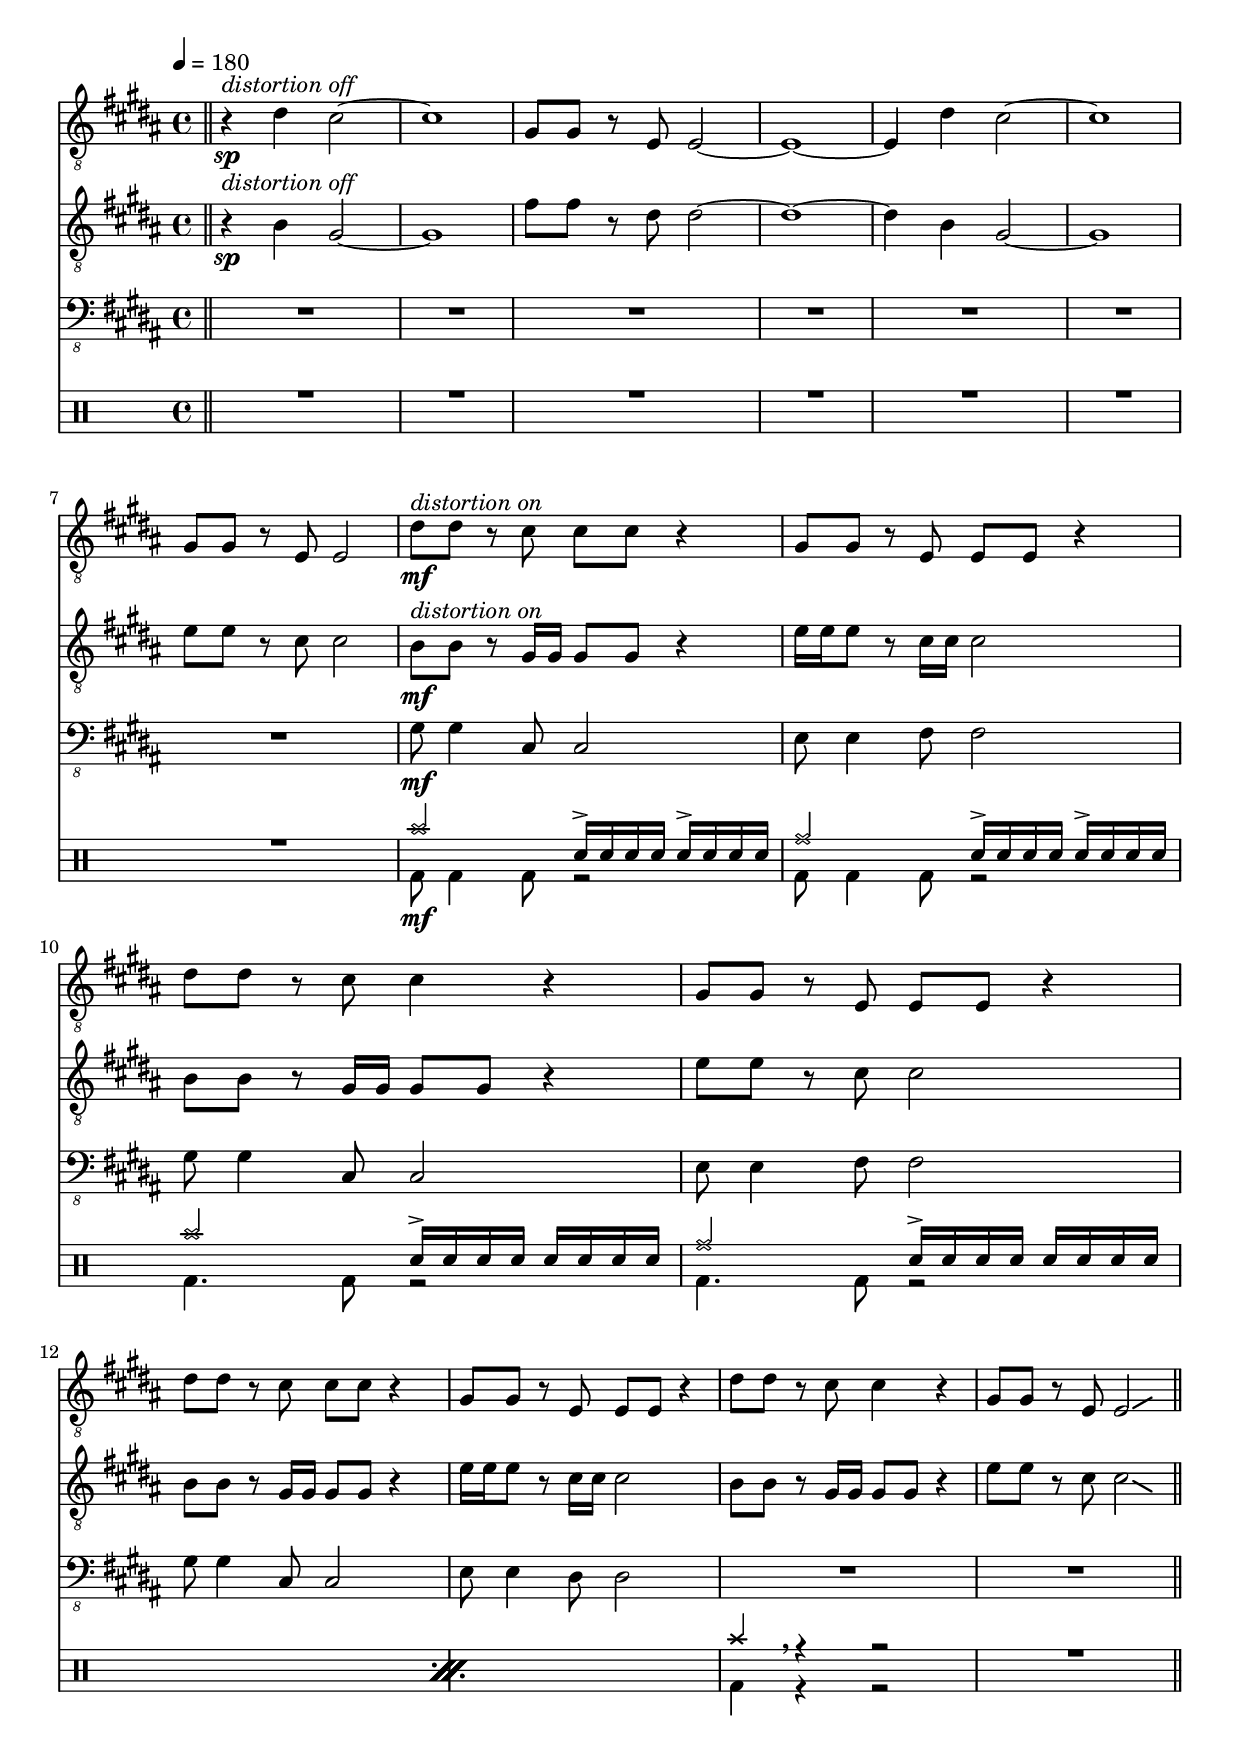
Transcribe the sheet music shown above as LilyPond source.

\version "2.24.3"

#(set-default-paper-size '(cons (* 210 mm) (* 5000 mm)))

\header {
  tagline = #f
}

gtrOne = \relative {
  \time 4/4
  \key gis \minor
  \tempo 4 = 180
  \newSpacingSection
  \override Score.SpacingSpanner.spacing-increment = #0.1
  \partial 256 s256 | \bar "||"
  \newSpacingSection
  \revert Score.SpacingSpanner.spacing-increment
  r4\sp^\markup { \italic { distortion off } } dis'4 cis2~ |
  cis1 |
  gis8 gis r e e2~ |
  e1~ |
  e4 dis' cis2~ |
  cis1 |
  gis8 gis r e e2 |
  dis'8\mf^\markup { \italic { distortion on } } dis r cis cis cis r4 |
  gis8 gis r e e e r4 |
  dis'8 dis r cis cis4 r |
  gis8 gis r e e e r4 |
  dis'8 dis r cis cis cis r4 |
  gis8 gis r e e e r4 |
  dis'8 dis r cis cis4 r |
  gis8 gis r e \afterGrace e2\glissando { \hideNotes ais16 } \unHideNotes |
  \bar "||"
}

gtrTwo = \relative {
  \time 4/4
  \key gis \minor
  \partial 256 s256 |
  r4\sp^\markup { \italic { distortion off } } b4 gis2~ |
  gis1 |
  fis'8 fis r dis dis2~ |
  dis1~ |
  dis4 b gis2~ |
  gis1 |
  e'8 e r cis cis2 |
  b8\mf^\markup { \italic { distortion on } } b r gis16 gis gis8 gis r4 |
  e'16 e e8 r cis16 cis cis2 |
  b8 b r gis16 gis gis8 gis r4 |
  e'8 e r cis cis2 |
  b8 b r gis16 gis gis8 gis r4 |
  e'16 e e8 r cis16 cis cis2 |
  b8 b r gis16 gis gis8 gis r4 |
  e'8 e r cis8 \afterGrace cis2\glissando { \hideNotes gis16 } \unHideNotes |
}

bass = \relative {
  \time 4/4
  \key gis \minor
  \partial 256 s256 |
  R1*7 |
  gis,8\mf 4 cis,8 2 |
  e8 4 fis8 2 |
  gis8 4 cis,8 2 |
  e8 4 fis8 2 |
  gis8 4 cis,8 2 |
  e8 4 dis8 2 |
  R1*2 |
}

kitOne = \drummode {
  \time 4/4
  \partial 256 s256 |
  R1*7 |
  cymc2 sn16-> 16 16 16 16-> 16 16 16 |
  cymr2 sn16-> 16 16 16 16-> 16 16 16 |
  \repeat percent 2 {
    cymc2 sn16-> 16 16 16 16 16 16 16 |
    cymr2 sn16-> 16 16 16 16 16 16 16 |
  }
  cymc4\breathe r4 r2 |
  R1 |
}

kitTwo = \drummode {
  \time 4/4
  \partial 256 s256 |
  s1*7 |
  bd8\mf 4 8 r2 |
  bd8 4 8 r2 |
  \repeat percent 2 {
    bd4. bd8 r2 |
    bd4. bd8 r2 |
  }
  bd4 r4 r2 |
  s1 |
}

fullScore = <<
  \new Staff \with {
    midiInstrument = "electric guitar (clean)"
    midiPanPosition = #-1.0
  } {
    \clef "treble_8"
    \gtrOne
  }

  \new Staff \with {
    midiInstrument = "electric guitar (jazz)"
    midiPanPosition = #1.0
  } {
    \clef "treble_8"
    \gtrTwo
  }

  \new Staff \with {
    midiInstrument = "electric bass (pick)"
    midiPanPosition = #0.0
  } {
    \clef "bass_8"
    \bass
  }

  \tag #'folded {
    \new DrumStaff \with { drumStyleTable = #weinberg-drums-style } <<
      \new DrumVoice { \voiceOne \kitOne }
      \new DrumVoice { \voiceTwo \kitTwo }
    >>
  }
  \tag #'unfolded {
    \new DrumStaff \with { drumStyleTable = #weinberg-drums-style } <<
      \new DrumVoice { \unfoldRepeats { \voiceOne \kitOne } }
      \new DrumVoice { \unfoldRepeats { \voiceTwo \kitTwo } }
    >>
  }
>>

\score {
  \removeWithTag #'unfolded
  \fullScore

  \layout {
    indent = 0

    \context {
      \Score
      \override Glissando.minimum-length = #4
      \override Glissando.springs-and-rods = #ly:spanner::set-spacing-rods
      \override Glissando.thickness = #2
      \omit StringNumber
    }
  }
}

\score {
  \removeWithTag #'folded
  \fullScore

  \midi { }
}
